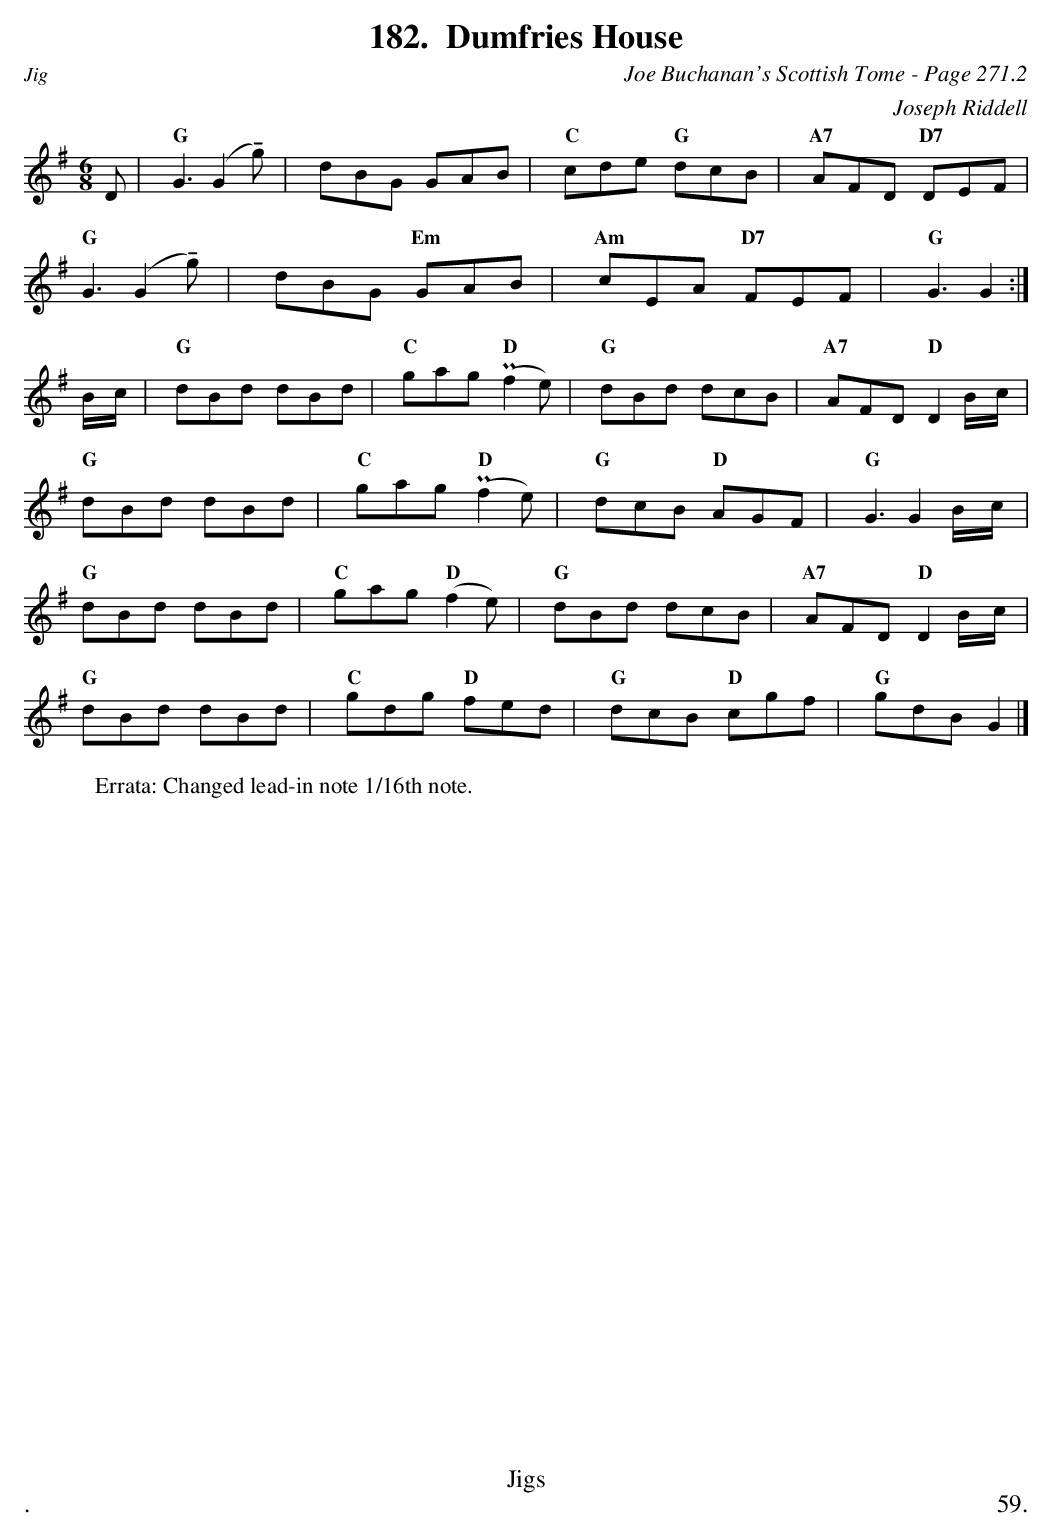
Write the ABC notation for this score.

X:1
T:Dumfries House
C:Joe Buchanan's Scottish Tome - Page 271.2
C:Joseph Riddell
U:U=!tenuto!
L:1/8
M:6/8
K:G
D | "G"G3 (G2 Ug) | dBG GAB | "C"cde "G"dcB | "A7"AFD "D7"DEF |
"G"G3 (G2 Ug) | dBG "Em"GAB | "Am"cEA "D7"FEF | "G"G3 G2 :|
B/c/ | "G"dBd dBd | "C"gag "D"(Pf2 e)| "G"dBd dcB | "A7"AFD "D"D2 B/c/ |
"G"dBd dBd | "C"gag "D"(Pf2 e) | "G"dcB "D"AGF | "G"G3 G2 B/c/ |
"G"dBd dBd | "C"gag "D"(f2 e)| "G"dBd dcB | "A7"AFD "D"D2 B/c/ |
"G"dBd dBd | "C"gdg "D"fed | "G"dcB "D"cgf | "G"gdB G2|]
W:Errata: Changed lead-in note 1/16th note.
